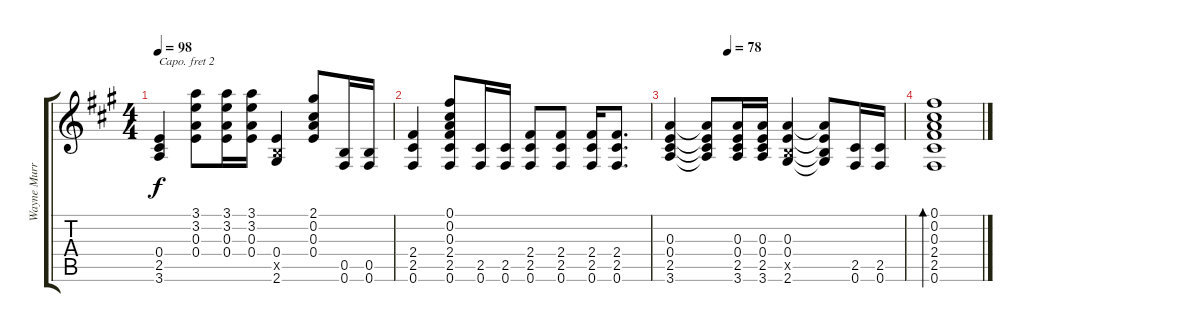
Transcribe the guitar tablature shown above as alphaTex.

\track ("Wayne Murray (Guitar)" "Wayne Murr") {instrument acousticguitarsteel}
\staff {score tabs}
\capo 2
\tuning (E4 B3 G3 D3 A2 E2) {hide}
\ts (4 4)
\tempo 98
\clef g2
\ks a
(0.4 2.5 3.6).4{dy f} (3.1 3.2 0.3 0.4).8 (3.1 3.2 0.3 0.4).16 (3.1 3.2 0.3 0.4).16 (0.4 0.5{x} 2.6).4 (2.1 0.2 0.3 0.4).8 (0.5 0.6).16 (0.5 0.6).16 |
(2.4 2.5 0.6).4 (0.1 0.2 0.3 2.4 2.5 0.6).8 (2.5 0.6).16 (2.5 0.6).16 (2.4 2.5 0.6).8 (2.4 2.5 0.6).8 (2.4 2.5 0.6).16 (2.4 2.5 0.6).8{d} |
\tempo (78 0.25)
(0.3 0.4 2.5 3.6).4 (0.3{t} 0.4{t} 2.5{t} 3.6{t}).8 (0.3 0.4 2.5 3.6).16 (0.3 0.4 2.5 3.6).16 (0.3 0.4 0.5{x} 2.6).4 (0.3{t} 0.4{t} 0.5{t} 2.6{t}).8 (2.5 0.6).16 (2.5 0.6).16 |
(0.1 0.2 0.3 2.4 2.5 0.6).1{bd 480}
